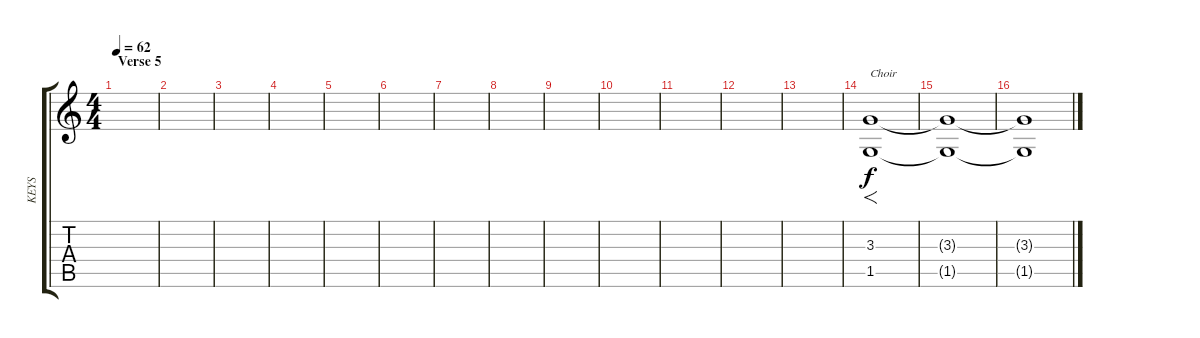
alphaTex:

\track ("KEYS" "KEYS") {instrument acousticguitarsteel}
\staff {score tabs}
\tuning (Db4 Ab3 E3 B2 Gb2 Db2) {hide}
\ts (4 4)
\section ("" "Verse 5")
\tempo 62
\clef g2
\ks c
|
|
|
|
|
|
|
|
|
|
|
|
|
(3.3 1.5).1{f txt "Choir"} |
(3.3{t} 1.5{t}).1 |
(3.3{t} 1.5{t}).1
